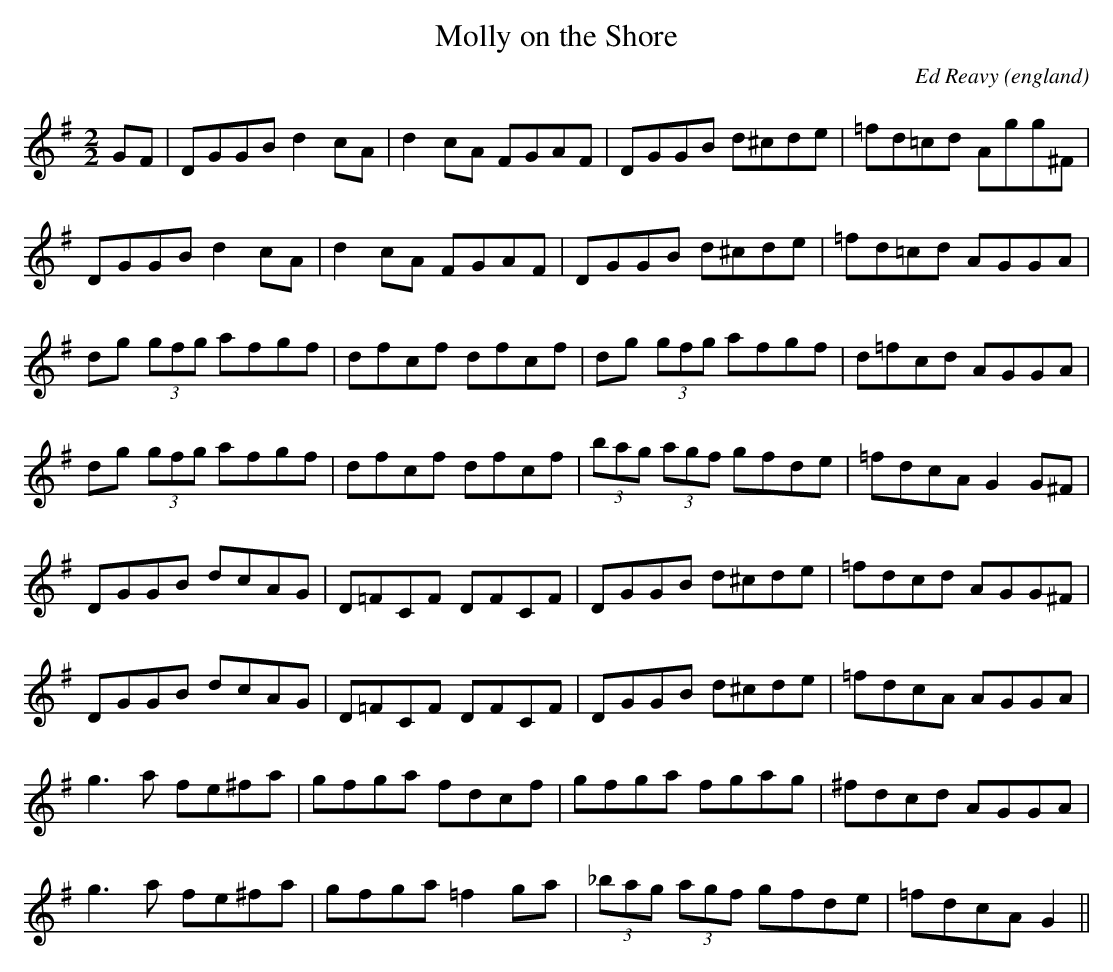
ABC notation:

X:1
T:Molly on the Shore
O:england
C:Ed Reavy
M:2/2
L:1/8
K:G
GF|DGGB d2 cA|d2 cA FGAF|DGGB d^cde|=fd=cd Agg^F|
DGGB d2 cA|d2 cA FGAF|DGGB d^cde|=fd=cd AGGA|
dg (3gfg afgf|dfcf dfcf|dg (3gfg afgf|d=fcd AGGA|
dg (3gfg afgf|dfcf dfcf|(3bag (3agf gfde|=fdcA G2 G^F|
DGGB dcAG|D=FCF DFCF|DGGB d^cde|=fdcd AGG^F|
DGGB dcAG|D=FCF DFCF|DGGB d^cde|=fdcA AGGA|
g3 a fe^fa|gfga fdcf|gfga fgag|^fdcd AGGA|
g3 a fe^fa|gfga =f2 ga|(3_bag (3agf gfde|=fdcA G2||
